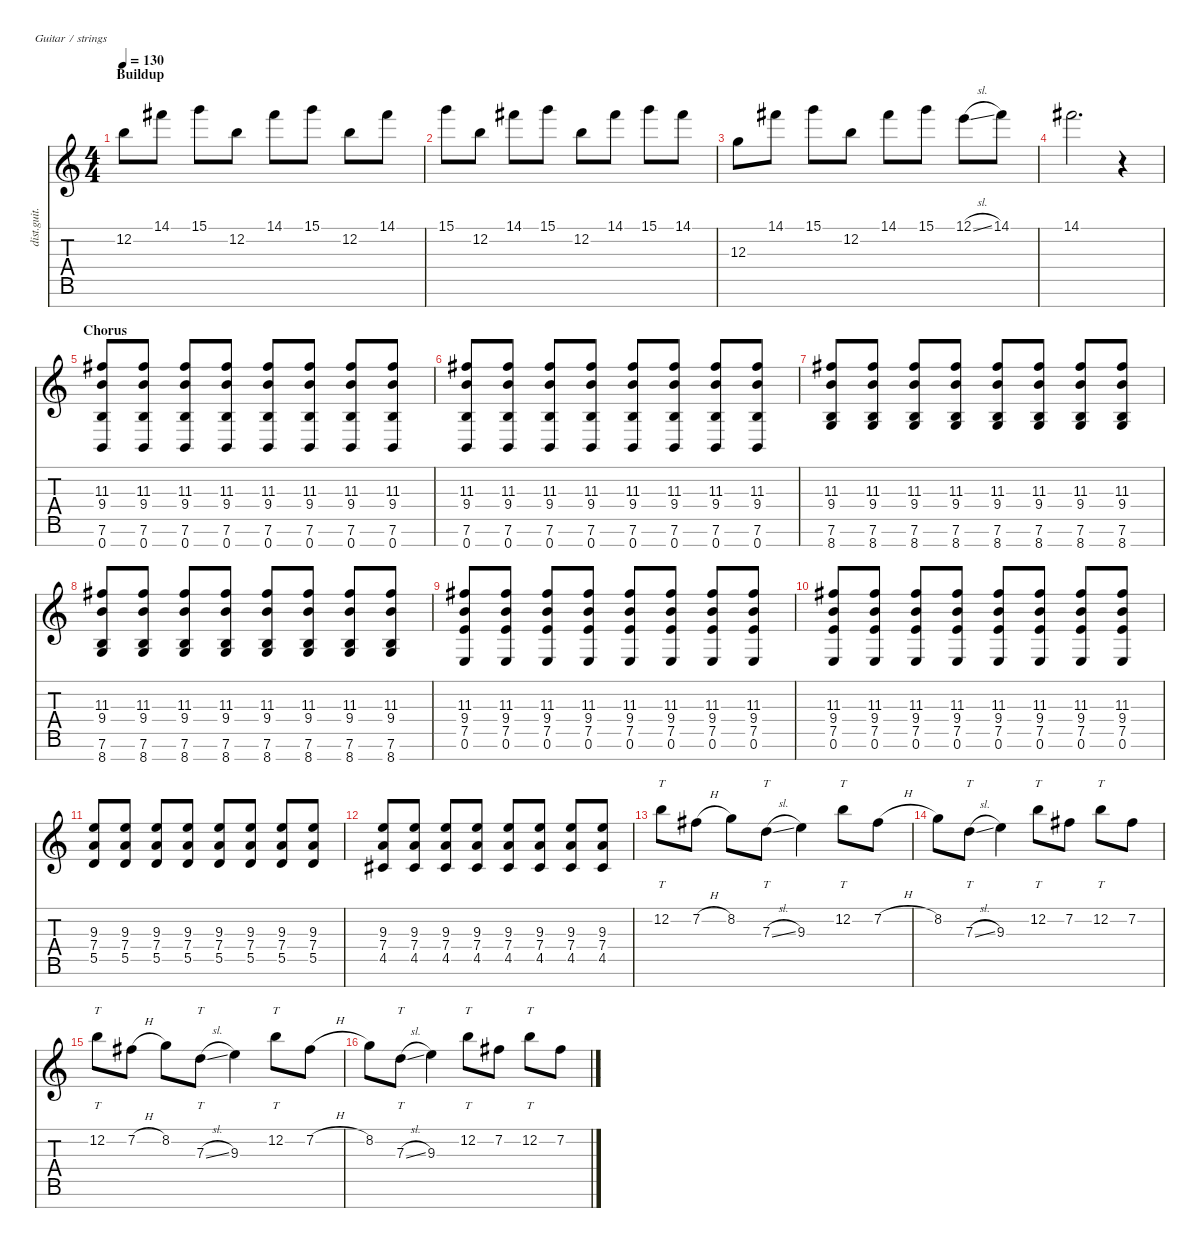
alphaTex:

\defaultSystemsLayout 4
\hideDynamics
\bracketExtendMode nobrackets
\track ("Distortion Guitar - Zoli" "dist.guit.") {instrument distortionguitar}
\staff {score tabs}
\tuning (E4 B3 G3 D3 A2 E2 B1)
\ts (4 4)
\section ("" "Buildup")
\tempo 130
\clef g2
\ks c
12.2.8{dy mf} 14.1{acc #}.8 15.1.8 12.2.8 14.1{acc #}.8 15.1.8 12.2.8 14.1{acc #}.8 |
15.1.8 12.2.8 14.1{acc #}.8 15.1.8 12.2.8 14.1{acc #}.8 15.1.8 14.1{acc #}.8 |
12.3.8 14.1{acc #}.8 15.1.8 12.2.8 14.1{acc #}.8 15.1.8 12.1{sl}.8 14.1{acc #}.8 |
14.1{acc #}.2{d} r.4 |
\section ("" "Chorus")
(0.7 7.6 9.4 11.3{acc #}).8 (0.7 7.6 9.4 11.3{acc #}).8 (0.7 7.6 9.4 11.3{acc #}).8 (0.7 7.6 9.4 11.3{acc #}).8 (0.7 7.6 9.4 11.3{acc #}).8 (0.7 7.6 9.4 11.3{acc #}).8 (0.7 7.6 9.4 11.3{acc #}).8 (0.7 7.6 9.4 11.3{acc #}).8 |
(0.7 7.6 9.4 11.3{acc #}).8 (0.7 7.6 9.4 11.3{acc #}).8 (0.7 7.6 9.4 11.3{acc #}).8 (0.7 7.6 9.4 11.3{acc #}).8 (0.7 7.6 9.4 11.3{acc #}).8 (0.7 7.6 9.4 11.3{acc #}).8 (0.7 7.6 9.4 11.3{acc #}).8 (0.7 7.6 9.4 11.3{acc #}).8 |
(8.7 7.6 9.4 11.3{acc #}).8 (8.7 7.6 9.4 11.3{acc #}).8 (8.7 7.6 9.4 11.3{acc #}).8 (8.7 7.6 9.4 11.3{acc #}).8 (8.7 7.6 9.4 11.3{acc #}).8 (8.7 7.6 9.4 11.3{acc #}).8 (8.7 7.6 9.4 11.3{acc #}).8 (8.7 7.6 9.4 11.3{acc #}).8 |
(8.7 7.6 9.4 11.3{acc #}).8 (8.7 7.6 9.4 11.3{acc #}).8 (8.7 7.6 9.4 11.3{acc #}).8 (8.7 7.6 9.4 11.3{acc #}).8 (8.7 7.6 9.4 11.3{acc #}).8 (8.7 7.6 9.4 11.3{acc #}).8 (8.7 7.6 9.4 11.3{acc #}).8 (8.7 7.6 9.4 11.3{acc #}).8 |
(0.6 7.5 9.4 11.3{acc #}).8 (0.6 7.5 9.4 11.3{acc #}).8 (0.6 7.5 9.4 11.3{acc #}).8 (0.6 7.5 9.4 11.3{acc #}).8 (0.6 7.5 9.4 11.3{acc #}).8 (0.6 7.5 9.4 11.3{acc #}).8 (0.6 7.5 9.4 11.3{acc #}).8 (0.6 7.5 9.4 11.3{acc #}).8 |
(0.6 7.5 9.4 11.3{acc #}).8 (0.6 7.5 9.4 11.3{acc #}).8 (0.6 7.5 9.4 11.3{acc #}).8 (0.6 7.5 9.4 11.3{acc #}).8 (0.6 7.5 9.4 11.3{acc #}).8 (0.6 7.5 9.4 11.3{acc #}).8 (0.6 7.5 9.4 11.3{acc #}).8 (0.6 7.5 9.4 11.3{acc #}).8 |
(5.5 7.4 9.3).8 (5.5 7.4 9.3).8 (5.5 7.4 9.3).8 (5.5 7.4 9.3).8 (5.5 7.4 9.3).8 (5.5 7.4 9.3).8 (5.5 7.4 9.3).8 (5.5 7.4 9.3).8 |
(4.5{acc #} 7.4 9.3).8 (4.5{acc #} 7.4 9.3).8 (4.5{acc #} 7.4 9.3).8 (4.5{acc #} 7.4 9.3).8 (4.5{acc #} 7.4 9.3).8 (4.5{acc #} 7.4 9.3).8 (4.5{acc #} 7.4 9.3).8 (4.5{acc #} 7.4 9.3).8 |
12.2.8{tt} 7.2{h acc #}.8 8.2.8 7.3{sl}.8{tt} 9.3.4 12.2.8{tt} 7.2{h acc #}.8 |
8.2.8 7.3{sl}.8{tt} 9.3.4 12.2.8{tt} 7.2{acc #}.8 12.2.8{tt} 7.2{acc #}.8 |
12.2.8{tt} 7.2{h acc #}.8 8.2.8 7.3{sl}.8{tt} 9.3.4 12.2.8{tt} 7.2{h acc #}.8 |
8.2.8 7.3{sl}.8{tt} 9.3.4 12.2.8{tt} 7.2{acc #}.8 12.2.8{tt} 7.2{acc #}.8
